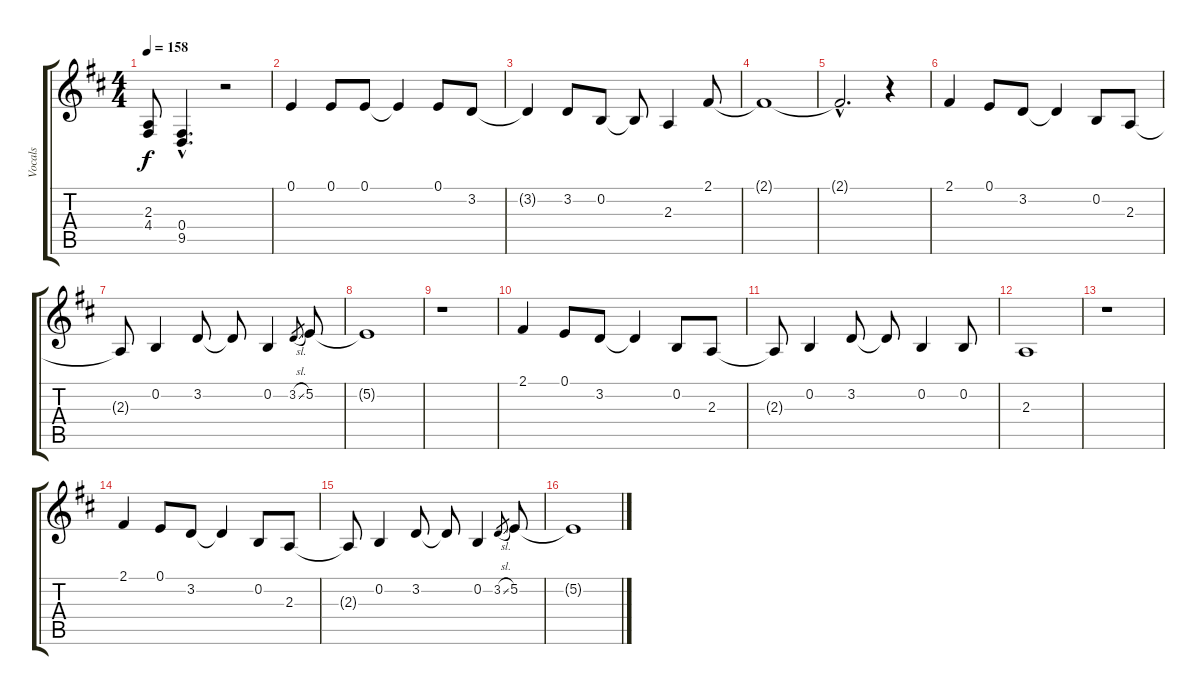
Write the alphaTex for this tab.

\track ("Vocals" "Vocals") {instrument tenorsax}
\staff {score tabs}
\tuning (E4 B3 G3 D3 A2 E2) {hide}
\ts (4 4)
\tempo 158
\clef g2
\ks d
(2.3 4.4).8{dy f} (0.4{hac} 9.5{hac}).4{d} r.2 |
0.1.4 0.1.8 0.1.8 0.1{t}.4 0.1.8 3.2.8 |
3.2{t}.4 3.2.8 0.2.8 0.2{t}.8 2.3.4 2.1.8 |
2.1{t}.1 |
2.1{hac t}.2{d} r.4 |
2.1.4 0.1.8 3.2.8 3.2{t}.4 0.2.8 2.3.8 |
2.3{t}.8 0.2.4 3.2.8 3.2{t}.8 0.2.4 3.2{sl}.8{gr} 5.2.8 |
5.2{t}.1 |
r.1 |
2.1.4 0.1.8 3.2.8 3.2{t}.4 0.2.8 2.3.8 |
2.3{t}.8 0.2.4 3.2.8 3.2{t}.8 0.2.4 0.2.8 |
2.3.1 |
r.1 |
2.1.4 0.1.8 3.2.8 3.2{t}.4 0.2.8 2.3.8 |
2.3{t}.8 0.2.4 3.2.8 3.2{t}.8 0.2.4 3.2{sl}.8{gr} 5.2.8 |
5.2{t}.1
